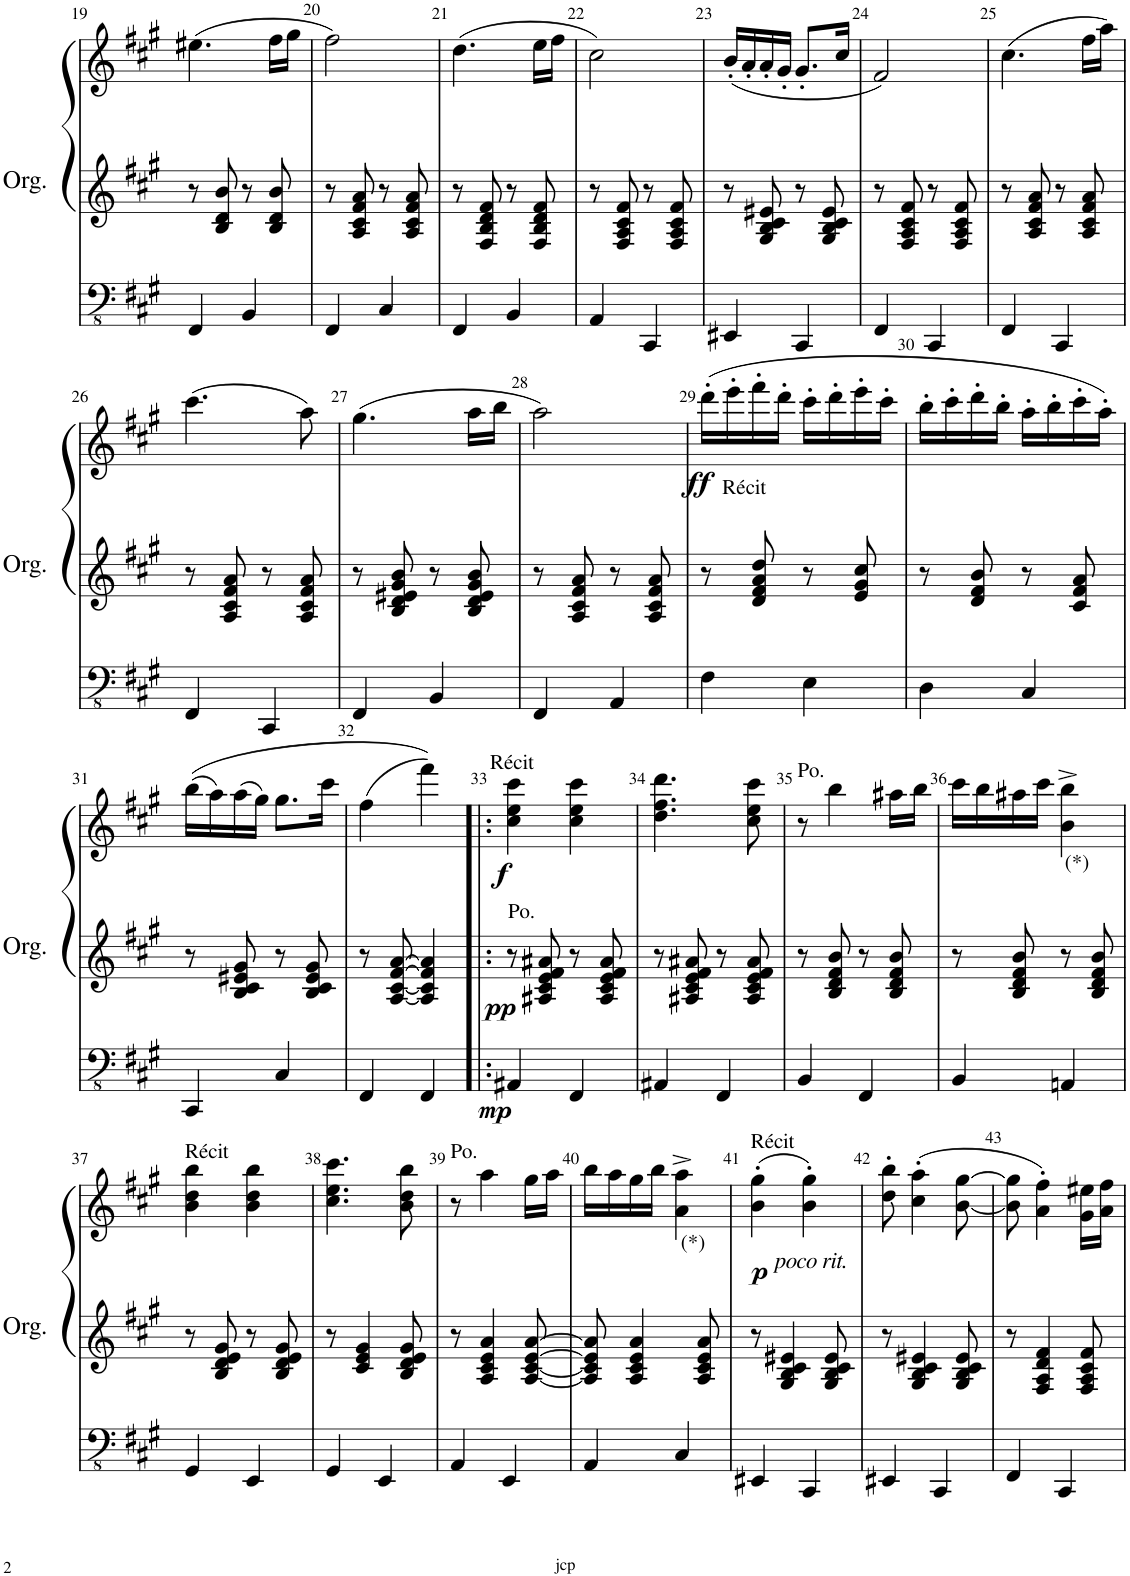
**kern	**kern	**kern	**dynam
*part1	*part1	*part1	*part1
*staff3	*staff2	*staff1	*staff1/2/3
*I"Orgue à tuyaux	*	*	*
*I'Org.	*	*	*
!!LO:PB:g=z
*clefFv4	*clefG2	*clefG2	*
*k[f#c#g#]	*k[f#c#g#]	*k[f#c#g#]	*
*M2/4	*M2/4	*M2/4	*
=19	=19	=19	=19
4FFF#/	8r	(4.ee#X\	.
.	8B/ 8d/ 8b/	.	.
4BBB/	8r	.	.
.	8B/ 8d/ 8b/	16ff#\LL	.
.	.	16gg#\JJ	.
=20	=20	=20	=20
4FFF#/	8r	2ff#\)	.
.	8A/ 8c#/ 8f#/ 8a/	.	.
4CC#/	8r	.	.
.	8A/ 8c#/ 8f#/ 8a/	.	.
=21	=21	=21	=21
4FFF#/	8r	(4.dd\	.
.	8F#/ 8B/ 8d/ 8f#/	.	.
4BBB/	8r	.	.
.	8F#/ 8B/ 8d/ 8f#/	16ee\LL	.
.	.	16ff#\JJ	.
=22	=22	=22	=22
4AAA/	8r	2cc#\)	.
.	8F#/ 8A/ 8c#/ 8f#/	.	.
4CCC#/	8r	.	.
.	8F#/ 8A/ 8c#/ 8f#/	.	.
=23	=23	=23	=23
4EEE#X/	8r	(16b'/LL	.
.	.	16a'/	.
.	8G#/ 8B/ 8c#/ 8e#X/	16a'/	.
.	.	16g#'/JJ	.
4CCC#/	8r	8.g#'/L	.
.	8G#/ 8B/ 8c#/ 8e#/	.	.
.	.	16cc#/Jk	.
=24	=24	=24	=24
4FFF#/	8r	2f#/)	.
.	8F#/ 8A/ 8c#/ 8f#/	.	.
4CCC#/	8r	.	.
.	8F#/ 8A/ 8c#/ 8f#/	.	.
=25	=25	=25	=25
4FFF#/	8r	(4.cc#\	.
.	8A/ 8c#/ 8f#/ 8a/	.	.
4CCC#/	8r	.	.
.	8A/ 8c#/ 8f#/ 8a/	16ff#\LL	.
.	.	16aa\JJ)	.
!!LO:LB:g=z
=26	=26	=26	=26
4FFF#/	8r	(4.ccc#\	.
.	8A/ 8c#/ 8f#/ 8a/	.	.
4CCC#/	8r	.	.
.	8A/ 8c#/ 8f#/ 8a/	8aa\)	.
=27	=27	=27	=27
4FFF#/	8r	(4.gg#\	.
.	8B/ 8d/ 8e#X/ 8g#/ 8b/	.	.
4BBB/	8r	.	.
.	8B/ 8d/ 8e#/ 8g#/ 8b/	16aa\LL	.
.	.	16bb\JJ	.
=28	=28	=28	=28
4FFF#/	8r	2aa\)	.
.	8A/ 8c#/ 8f#/ 8a/	.	.
4AAA/	8r	.	.
.	8A/ 8c#/ 8f#/ 8a/	.	.
=29	=29	=29	=29
!	!	!LO:TX:b:t=Récit	!
!	!	!	!LO:DY:b
4FF#\	8r	(16ddd'\LL	ff
.	.	16eee'\	.
.	8d/ 8f#/ 8a/ 8dd/	16fff#'\	.
.	.	16ddd'\JJ	.
4EE\	8r	16ccc#'\LL	.
.	.	16ddd'\	.
.	8e/ 8g#/ 8cc#/	16eee'\	.
.	.	16ccc#'\JJ	.
=30	=30	=30	=30
4DD\	8r	16bb'\LL	.
.	.	16ccc#'\	.
.	8d/ 8f#/ 8b/	16ddd'\	.
.	.	16bb'\JJ	.
4CC#/	8r	16aa'\LL	.
.	.	16bb'\	.
.	8c#/ 8f#/ 8a/	16ccc#'\	.
.	.	16aa'\JJ)	.
!!LO:LB:g=z
=31	=31	=31	=31
4CCC#/	8r	((16bb\LL	.
.	.	16aa\)	.
.	8B/ 8c#/ 8e#X/ 8g#/	(16aa\	.
.	.	16gg#\JJ)	.
4CC#/	8r	8.gg#\L	.
.	8B/ 8c#/ 8e#/ 8g#/	.	.
.	.	16ccc#\Jk	.
=32	=32	=32	=32
4FFF#/	8r	(4ff#\	.
.	[8A/ [8c#/ [8f#/ [8a/	.	.
4FFF#/	4A/] 4c#/] 4f#/] 4a/]	4fff#\))	.
=33!|:	=33!|:	=33!|:	=33!|:
!	!	!LO:TX:a:t=Récit	!
!	!	!	!LO:DY:b=3
!	!	!	!LO:DY:n=1:b=2
!	!	!	!LO:DY:n=2:b
4AAA#X/	8r	4cc#\ 4ee\ 4ccc#\	mp pp f
!	!LO:TX:a:t=Po.	!	!
.	8A#X/ 8c#/ 8e/ 8f#/ 8a#X/	.	.
4FFF#/	8r	4cc#\ 4ee\ 4ccc#\	.
.	8A#/ 8c#/ 8e/ 8f#/ 8a#/	.	.
=34	=34	=34	=34
4AAA#X/	8r	4.dd\ 4.ff#\ 4.ddd\	.
.	8A#X/ 8c#/ 8e/ 8f#/ 8a#X/	.	.
4FFF#/	8r	.	.
.	8A#/ 8c#/ 8e/ 8f#/ 8a#/	8cc#\ 8ee\ 8ccc#\	.
=35	=35	=35	=35
!	!	!LO:TX:a:t=Po.	!
4BBB/	8r	8r	.
.	8B/ 8d/ 8f#/ 8b/	4bb\	.
4FFF#/	8r	.	.
.	8B/ 8d/ 8f#/ 8b/	16aa#X\LL	.
.	.	16bb\JJ	.
=36	=36	=36	=36
4BBB/	8r	16ccc#\LL	.
.	.	16bb\	.
.	8B/ 8d/ 8f#/ 8b/	16aa#X\	.
.	.	16ccc#\JJ	.
!	!	!LO:TX:b:t=(*)	!
4AAAn/	8r	4b\^ 4bb\^	.
.	8B/ 8d/ 8f#/ 8b/	.	.
!!LO:LB:g=z
=37	=37	=37	=37
!	!	!LO:TX:a:t=Récit	!
4GGG#/	8r	4b\ 4dd\ 4bb\	.
.	8B/ 8d/ 8e/ 8g#/	.	.
4EEE/	8r	4b\ 4dd\ 4bb\	.
.	8B/ 8d/ 8e/ 8g#/	.	.
=38	=38	=38	=38
4GGG#/	8r	4.cc#\ 4.ee\ 4.ccc#\	.
.	4c#/ 4e/ 4g#/	.	.
4EEE/	.	.	.
.	8B/ 8d/ 8e/ 8g#/	8b\ 8dd\ 8bb\	.
=39	=39	=39	=39
!	!	!LO:TX:a:t=Po.	!
4AAA/	8r	8r	.
.	4A/ 4c#/ 4e/ 4a/	4aa\	.
4EEE/	.	.	.
.	[8A/ [8c#/ [8e/ [8a/	16gg#\LL	.
.	.	16aa\JJ	.
=40	=40	=40	=40
4AAA/	8A/] 8c#/] 8e/] 8a/]	16bb\LL	.
.	.	16aa\	.
.	4A/ 4c#/ 4e/ 4a/	16gg#\	.
.	.	16bb\JJ	.
!	!	!LO:TX:b:t=(*)	!
4CC#/	.	4a\^ 4aa\^	.
.	8A/ 8c#/ 8e/ 8a/	.	.
=41	=41	=41	=41
!	!	!LO:TX:a:t=Récit	!
!	!	!LO:TX:b:i:t=poco rit.	!
!	!	!	!LO:DY:b
4EEE#X/	8r	(4b\' 4gg#\'	p
.	4G#/ 4B/ 4c#/ 4e#X/	.	.
4CCC#/	.	4b\' 4gg#\')	.
.	8G#/ 8B/ 8c#/ 8e#/	.	.
=42	=42	=42	=42
4EEE#X/	8r	8dd\' 8bb\'	.
.	4G#/ 4B/ 4c#/ 4e#X/	(4cc#\' 4aa\'	.
4CCC#/	.	.	.
.	8G#/ 8B/ 8c#/ 8e#/	[8b\ [8gg#\	.
=43	=43	=43	=43
4FFF#/	8r	8b\] 8gg#\]	.
.	4F#/ 4A/ 4d/ 4f#/	4a\' 4ff#\')	.
4CCC#/	.	.	.
.	8F#/ 8A/ 8c#/ 8f#/	16g#\ 16ee#X\LL	.
.	.	16a\ 16ff#\JJ	.
=	=	=	=
*-	*-	*-	*-
